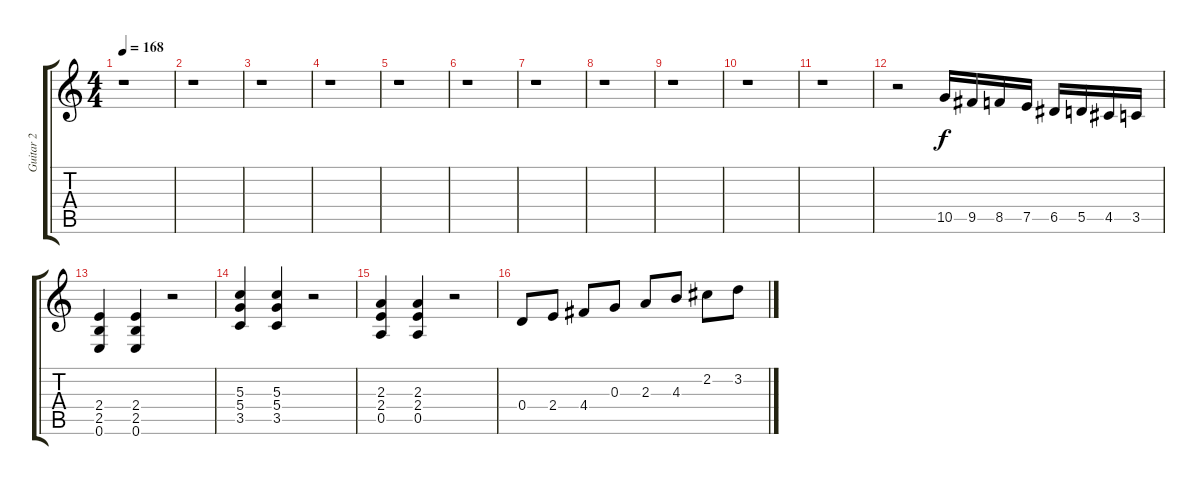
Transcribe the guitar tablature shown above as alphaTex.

\track ("Guitar 2" "Guitar 2") {instrument distortionguitar}
\staff {score tabs}
\tuning (E4 B3 G3 D3 A2 E2) {hide}
\ts (4 4)
\tempo 168
\clef g2
\ks c
r.1{dy f} |
r.1 |
r.1 |
r.1 |
r.1 |
r.1 |
r.1 |
r.1 |
r.1 |
r.1 |
r.1 |
r.2 10.5.16{instrument guitarfretnoise} 9.5.16 8.5.16 7.5.16 6.5.16 5.5.16 4.5.16 3.5.16 |
\section ("" "")
(2.4 2.5 0.6).4{instrument distortionguitar} (2.4 2.5 0.6).4 r.2 |
(5.3 5.4 3.5).4 (5.3 5.4 3.5).4 r.2 |
(2.3 2.4 0.5).4 (2.3 2.4 0.5).4 r.2 |
0.4.8 2.4.8 4.4.8 0.3.8 2.3.8 4.3.8 2.2.8 3.2.8
